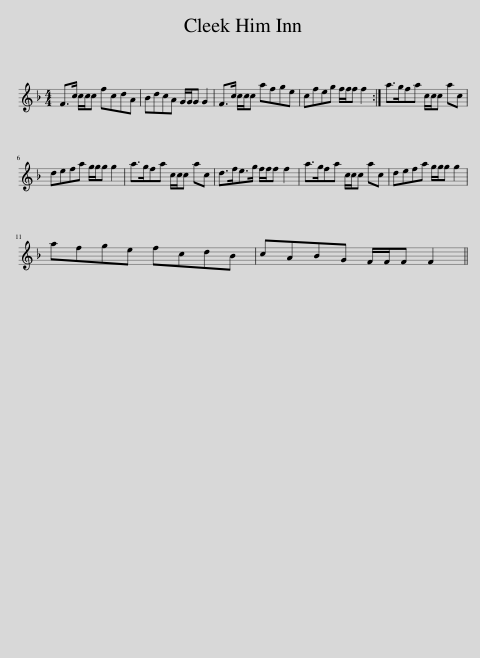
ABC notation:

X:1
L:1/8
M:4/4
I:linebreak $
K:F
V:1 treble
V:1
 F>c c/c/c fcdA | BdcA G/G/G G2 | F>c c/c/c afge | cfeg f/f/f f2 :| a>gfa c/c/c ac |$ %5
 defa g/g/g g2 | a>gfa c/c/c ac | d>fe>g f/f/f f2 | a>gfa c/c/c ac | defa g/g/g g2 |$ %10
 afge fcdB | cABG F/F/F F2 || %12
